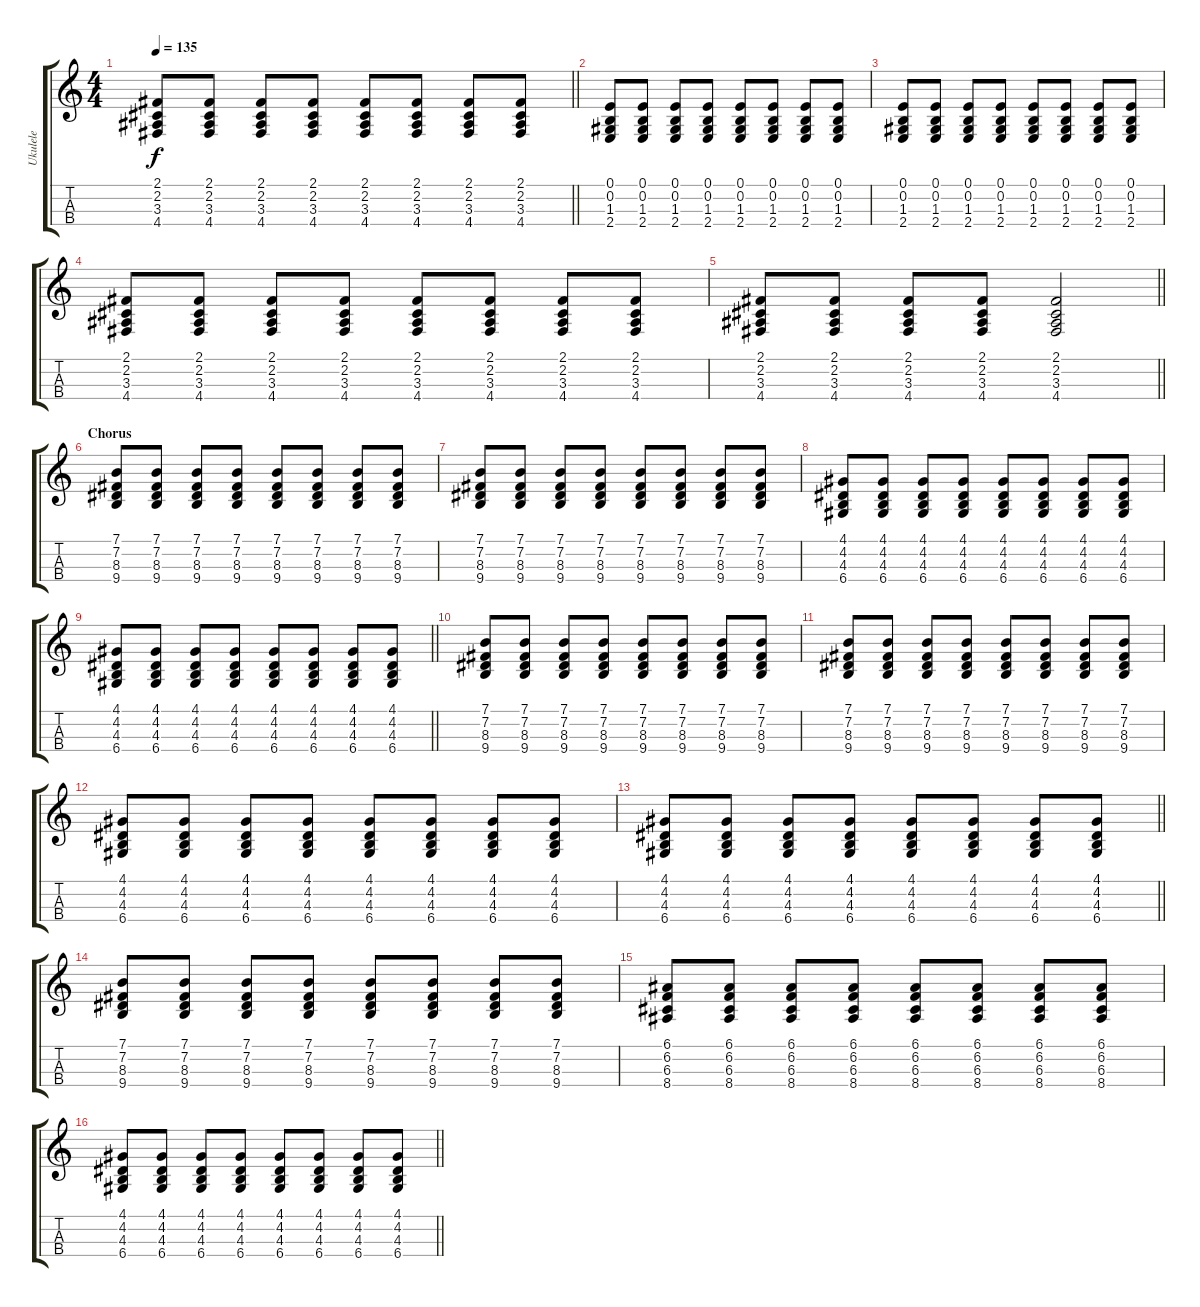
\track ("Ukulele" "Ukulele") {instrument acousticguitarnylon}
\staff {score tabs}
\tuning (E3 B2 G2 D2) {hide}
\ts (4 4)
\tempo 135
\clef g2
\barLineRight lightlight
\ks c
(2.1 2.2 3.3 4.4).8{dy f} (2.1 2.2 3.3 4.4).8 (2.1 2.2 3.3 4.4).8 (2.1 2.2 3.3 4.4).8 (2.1 2.2 3.3 4.4).8 (2.1 2.2 3.3 4.4).8 (2.1 2.2 3.3 4.4).8 (2.1 2.2 3.3 4.4).8 |
(0.1 0.2 1.3 2.4).8 (0.1 0.2 1.3 2.4).8 (0.1 0.2 1.3 2.4).8 (0.1 0.2 1.3 2.4).8 (0.1 0.2 1.3 2.4).8 (0.1 0.2 1.3 2.4).8 (0.1 0.2 1.3 2.4).8 (0.1 0.2 1.3 2.4).8 |
(0.1 0.2 1.3 2.4).8 (0.1 0.2 1.3 2.4).8 (0.1 0.2 1.3 2.4).8 (0.1 0.2 1.3 2.4).8 (0.1 0.2 1.3 2.4).8 (0.1 0.2 1.3 2.4).8 (0.1 0.2 1.3 2.4).8 (0.1 0.2 1.3 2.4).8 |
(2.1 2.2 3.3 4.4).8 (2.1 2.2 3.3 4.4).8 (2.1 2.2 3.3 4.4).8 (2.1 2.2 3.3 4.4).8 (2.1 2.2 3.3 4.4).8 (2.1 2.2 3.3 4.4).8 (2.1 2.2 3.3 4.4).8 (2.1 2.2 3.3 4.4).8 |
\barLineRight lightlight
(2.1 2.2 3.3 4.4).8 (2.1 2.2 3.3 4.4).8 (2.1 2.2 3.3 4.4).8 (2.1 2.2 3.3 4.4).8 (2.1 2.2 3.3 4.4).2 |
\section ("" "Chorus")
(7.1 7.2 8.3 9.4).8 (7.1 7.2 8.3 9.4).8 (7.1 7.2 8.3 9.4).8 (7.1 7.2 8.3 9.4).8 (7.1 7.2 8.3 9.4).8 (7.1 7.2 8.3 9.4).8 (7.1 7.2 8.3 9.4).8 (7.1 7.2 8.3 9.4).8 |
(7.1 7.2 8.3 9.4).8 (7.1 7.2 8.3 9.4).8 (7.1 7.2 8.3 9.4).8 (7.1 7.2 8.3 9.4).8 (7.1 7.2 8.3 9.4).8 (7.1 7.2 8.3 9.4).8 (7.1 7.2 8.3 9.4).8 (7.1 7.2 8.3 9.4).8 |
(4.1 4.2 4.3 6.4).8 (4.1 4.2 4.3 6.4).8 (4.1 4.2 4.3 6.4).8 (4.1 4.2 4.3 6.4).8 (4.1 4.2 4.3 6.4).8 (4.1 4.2 4.3 6.4).8 (4.1 4.2 4.3 6.4).8 (4.1 4.2 4.3 6.4).8 |
\barLineRight lightlight
(4.1 4.2 4.3 6.4).8 (4.1 4.2 4.3 6.4).8 (4.1 4.2 4.3 6.4).8 (4.1 4.2 4.3 6.4).8 (4.1 4.2 4.3 6.4).8 (4.1 4.2 4.3 6.4).8 (4.1 4.2 4.3 6.4).8 (4.1 4.2 4.3 6.4).8 |
(7.1 7.2 8.3 9.4).8 (7.1 7.2 8.3 9.4).8 (7.1 7.2 8.3 9.4).8 (7.1 7.2 8.3 9.4).8 (7.1 7.2 8.3 9.4).8 (7.1 7.2 8.3 9.4).8 (7.1 7.2 8.3 9.4).8 (7.1 7.2 8.3 9.4).8 |
(7.1 7.2 8.3 9.4).8 (7.1 7.2 8.3 9.4).8 (7.1 7.2 8.3 9.4).8 (7.1 7.2 8.3 9.4).8 (7.1 7.2 8.3 9.4).8 (7.1 7.2 8.3 9.4).8 (7.1 7.2 8.3 9.4).8 (7.1 7.2 8.3 9.4).8 |
(4.1 4.2 4.3 6.4).8 (4.1 4.2 4.3 6.4).8 (4.1 4.2 4.3 6.4).8 (4.1 4.2 4.3 6.4).8 (4.1 4.2 4.3 6.4).8 (4.1 4.2 4.3 6.4).8 (4.1 4.2 4.3 6.4).8 (4.1 4.2 4.3 6.4).8 |
\barLineRight lightlight
(4.1 4.2 4.3 6.4).8 (4.1 4.2 4.3 6.4).8 (4.1 4.2 4.3 6.4).8 (4.1 4.2 4.3 6.4).8 (4.1 4.2 4.3 6.4).8 (4.1 4.2 4.3 6.4).8 (4.1 4.2 4.3 6.4).8 (4.1 4.2 4.3 6.4).8 |
(7.1 7.2 8.3 9.4).8 (7.1 7.2 8.3 9.4).8 (7.1 7.2 8.3 9.4).8 (7.1 7.2 8.3 9.4).8 (7.1 7.2 8.3 9.4).8 (7.1 7.2 8.3 9.4).8 (7.1 7.2 8.3 9.4).8 (7.1 7.2 8.3 9.4).8 |
(6.1 6.2 6.3 8.4).8 (6.1 6.2 6.3 8.4).8 (6.1 6.2 6.3 8.4).8 (6.1 6.2 6.3 8.4).8 (6.1 6.2 6.3 8.4).8 (6.1 6.2 6.3 8.4).8 (6.1 6.2 6.3 8.4).8 (6.1 6.2 6.3 8.4).8 |
\barLineRight lightlight
(4.1 4.2 4.3 6.4).8 (4.1 4.2 4.3 6.4).8 (4.1 4.2 4.3 6.4).8 (4.1 4.2 4.3 6.4).8 (4.1 4.2 4.3 6.4).8 (4.1 4.2 4.3 6.4).8 (4.1 4.2 4.3 6.4).8 (4.1 4.2 4.3 6.4).8
